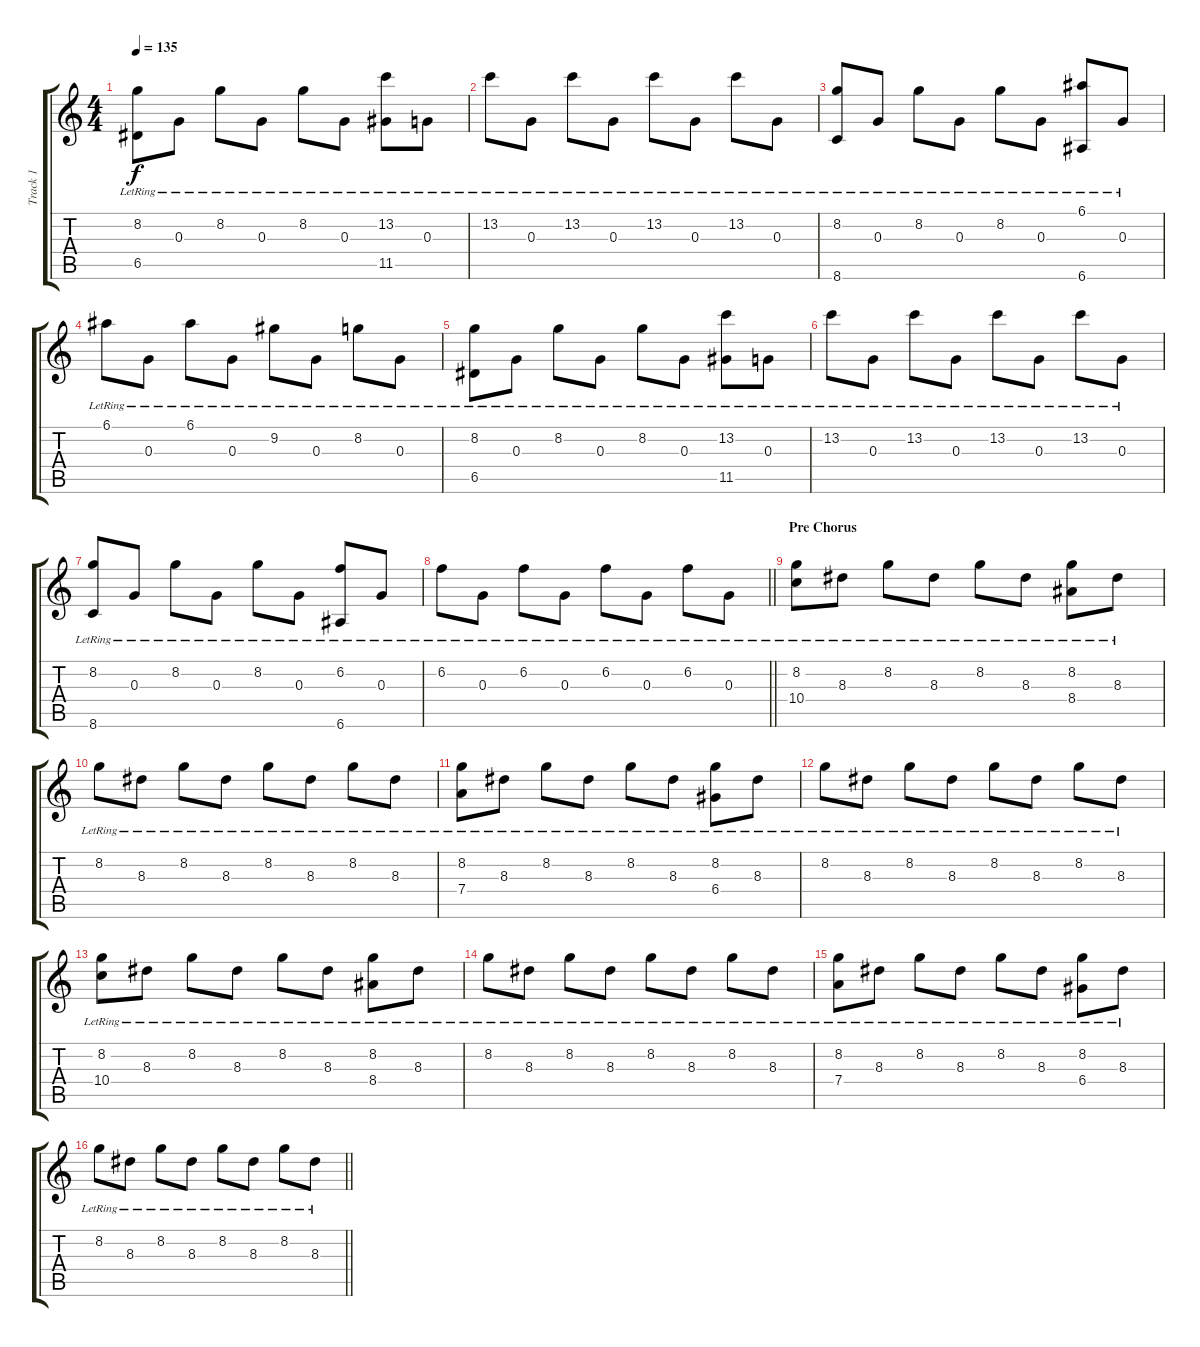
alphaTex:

\track ("Track 1" "Track 1") {instrument acousticguitarsteel}
\staff {score tabs}
\tuning (E4 B3 G3 D3 A2 E2) {hide}
\ts (4 4)
\tempo 135
\clef g2
\ks c
(8.2{lr} 6.5{lr}).8{dy f} 0.3{lr}.8 8.2{lr}.8 0.3{lr}.8 8.2{lr}.8 0.3{lr}.8 (13.2{lr} 11.5{lr}).8 0.3{lr}.8 |
13.2{lr}.8 0.3{lr}.8 13.2{lr}.8 0.3{lr}.8 13.2{lr}.8 0.3{lr}.8 13.2{lr}.8 0.3{lr}.8 |
(8.2{lr} 8.6{lr}).8 0.3{lr}.8 8.2{lr}.8 0.3{lr}.8 8.2{lr}.8 0.3{lr}.8 (6.1{lr} 6.6{lr}).8 0.3{lr}.8 |
6.1{lr}.8 0.3{lr}.8 6.1{lr}.8 0.3{lr}.8 9.2{lr}.8 0.3{lr}.8 8.2{lr}.8 0.3{lr}.8 |
(8.2{lr} 6.5{lr}).8 0.3{lr}.8 8.2{lr}.8 0.3{lr}.8 8.2{lr}.8 0.3{lr}.8 (13.2{lr} 11.5{lr}).8 0.3{lr}.8 |
13.2{lr}.8 0.3{lr}.8 13.2{lr}.8 0.3{lr}.8 13.2{lr}.8 0.3{lr}.8 13.2{lr}.8 0.3{lr}.8 |
(8.2{lr} 8.6{lr}).8 0.3{lr}.8 8.2{lr}.8 0.3{lr}.8 8.2{lr}.8 0.3{lr}.8 (6.2{lr} 6.6{lr}).8 0.3{lr}.8 |
\barLineRight lightlight
6.2{lr}.8 0.3{lr}.8 6.2{lr}.8 0.3{lr}.8 6.2{lr}.8 0.3{lr}.8 6.2{lr}.8 0.3{lr}.8 |
\section ("" "Pre Chorus")
(8.2{lr} 10.4{lr}).8 8.3{lr}.8 8.2{lr}.8 8.3{lr}.8 8.2{lr}.8 8.3{lr}.8 (8.2{lr} 8.4{lr}).8 8.3{lr}.8 |
8.2{lr}.8 8.3{lr}.8 8.2{lr}.8 8.3{lr}.8 8.2{lr}.8 8.3{lr}.8 8.2{lr}.8 8.3{lr}.8 |
(8.2{lr} 7.4{lr}).8 8.3{lr}.8 8.2{lr}.8 8.3{lr}.8 8.2{lr}.8 8.3{lr}.8 (8.2{lr} 6.4{lr}).8 8.3{lr}.8 |
8.2{lr}.8 8.3{lr}.8 8.2{lr}.8 8.3{lr}.8 8.2{lr}.8 8.3{lr}.8 8.2{lr}.8 8.3{lr}.8 |
(8.2{lr} 10.4{lr}).8 8.3{lr}.8 8.2{lr}.8 8.3{lr}.8 8.2{lr}.8 8.3{lr}.8 (8.2{lr} 8.4{lr}).8 8.3{lr}.8 |
8.2{lr}.8 8.3{lr}.8 8.2{lr}.8 8.3{lr}.8 8.2{lr}.8 8.3{lr}.8 8.2{lr}.8 8.3{lr}.8 |
(8.2{lr} 7.4{lr}).8 8.3{lr}.8 8.2{lr}.8 8.3{lr}.8 8.2{lr}.8 8.3{lr}.8 (8.2{lr} 6.4{lr}).8 8.3{lr}.8 |
\barLineRight lightlight
8.2{lr}.8 8.3{lr}.8 8.2{lr}.8 8.3{lr}.8 8.2{lr}.8 8.3{lr}.8 8.2{lr}.8 8.3{lr}.8
